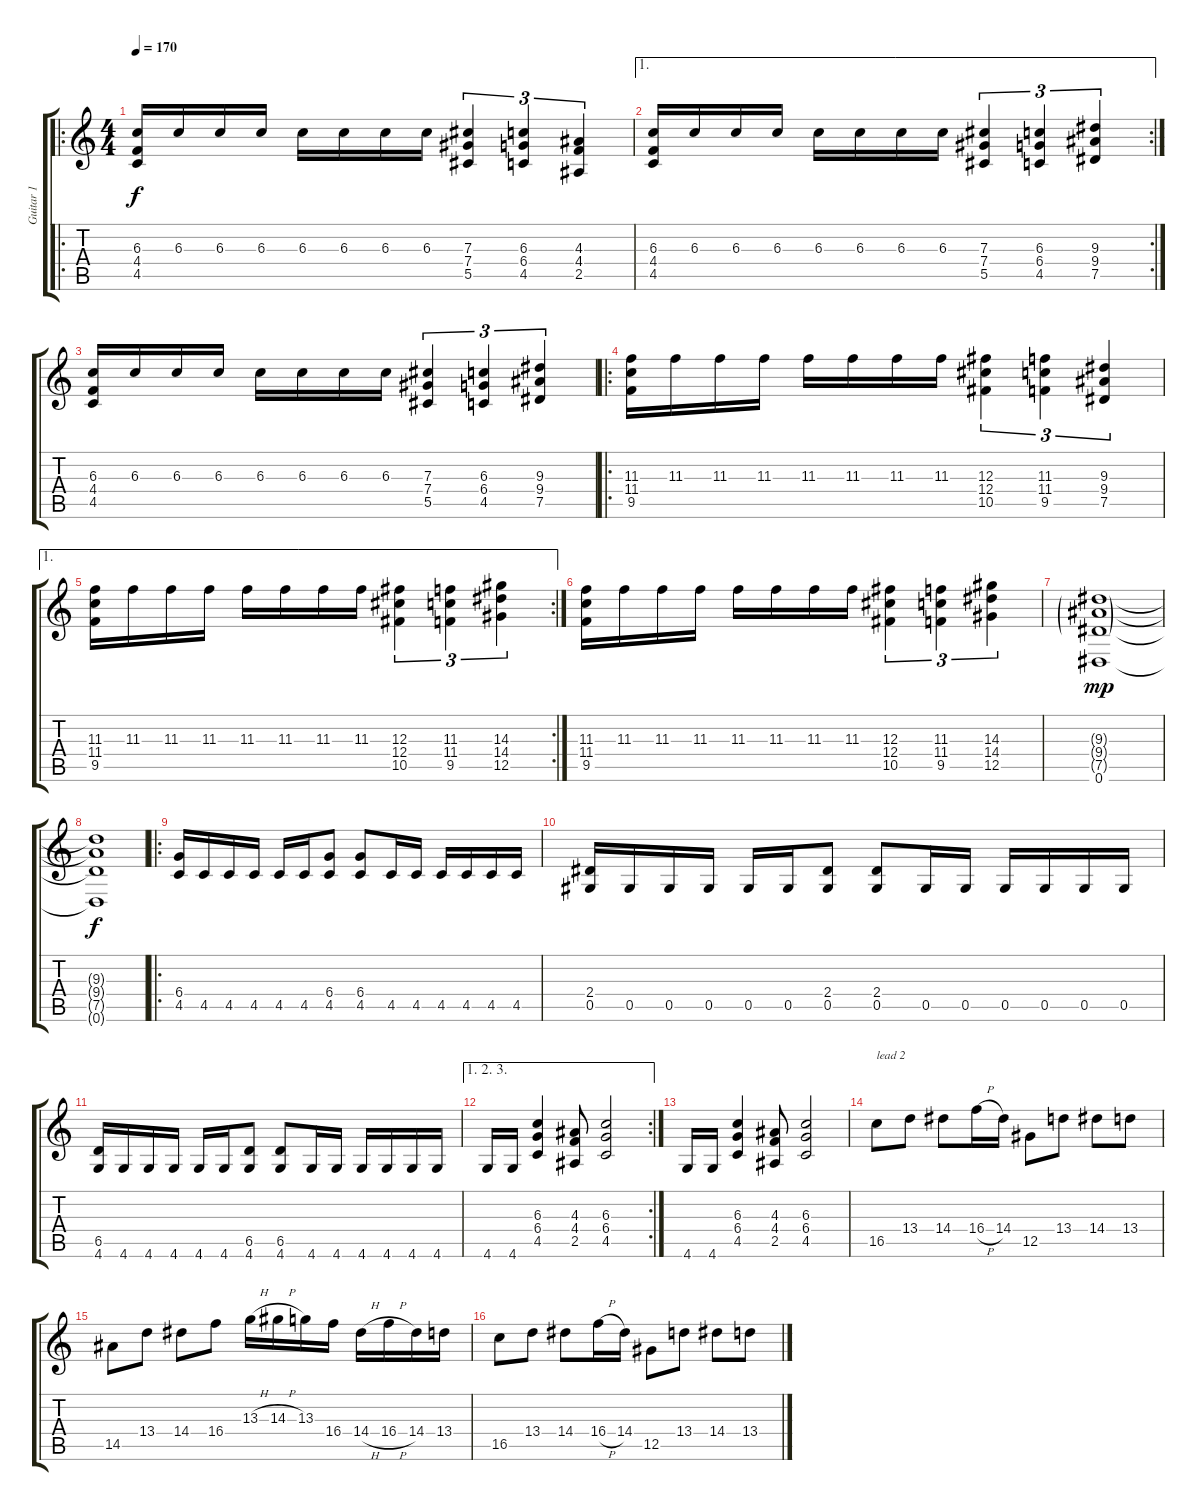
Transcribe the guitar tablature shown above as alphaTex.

\track ("Guitar 1" "Guitar 1") {instrument distortionguitar}
\staff {score tabs}
\tuning (Eb4 Bb3 Gb3 Db3 Ab2 Eb2) {hide}
\ro
\ts (4 4)
\tempo 170
\clef g2
\ks c
(6.3 4.4 4.5).16{dy f} 6.3.16 6.3.16 6.3.16 6.3.16 6.3.16 6.3.16 6.3.16 (7.3 7.4 5.5).4{tu (3 2)} (6.3 6.4 4.5).4{tu (3 2)} (4.3 4.4 2.5).4{tu (3 2)} |
\ae 1
\rc 2
(6.3 4.4 4.5).16 6.3.16 6.3.16 6.3.16 6.3.16 6.3.16 6.3.16 6.3.16 (7.3 7.4 5.5).4{tu (3 2)} (6.3 6.4 4.5).4{tu (3 2)} (9.3 9.4 7.5).4{tu (3 2)} |
(6.3 4.4 4.5).16 6.3.16 6.3.16 6.3.16 6.3.16 6.3.16 6.3.16 6.3.16 (7.3 7.4 5.5).4{tu (3 2)} (6.3 6.4 4.5).4{tu (3 2)} (9.3 9.4 7.5).4{tu (3 2)} |
\ro
(11.3 11.4 9.5).16 11.3.16 11.3.16 11.3.16 11.3.16 11.3.16 11.3.16 11.3.16 (12.3 12.4 10.5).4{tu (3 2)} (11.3 11.4 9.5).4{tu (3 2)} (9.3 9.4 7.5).4{tu (3 2)} |
\ae 1
\rc 2
(11.3 11.4 9.5).16 11.3.16 11.3.16 11.3.16 11.3.16 11.3.16 11.3.16 11.3.16 (12.3 12.4 10.5).4{tu (3 2)} (11.3 11.4 9.5).4{tu (3 2)} (14.3 14.4 12.5).4{tu (3 2)} |
(11.3 11.4 9.5).16 11.3.16 11.3.16 11.3.16 11.3.16 11.3.16 11.3.16 11.3.16 (12.3 12.4 10.5).4{tu (3 2)} (11.3 11.4 9.5).4{tu (3 2)} (14.3 14.4 12.5).4{tu (3 2)} |
(9.3{g} 9.4{g} 7.5{g} 0.6).1{dy mp} |
(9.3{t} 9.4{t} 7.5{t} 0.6{t}).1{dy f} |
\ro
(6.4 4.5).16 4.5.16 4.5.16 4.5.16 4.5.16 4.5.16 (6.4 4.5).8 (6.4 4.5).8 4.5.16 4.5.16 4.5.16 4.5.16 4.5.16 4.5.16 |
(2.4 0.5).16 0.5.16 0.5.16 0.5.16 0.5.16 0.5.16 (2.4 0.5).8 (2.4 0.5).8 0.5.16 0.5.16 0.5.16 0.5.16 0.5.16 0.5.16 |
(6.5 4.6).16 4.6.16 4.6.16 4.6.16 4.6.16 4.6.16 (6.5 4.6).8 (6.5 4.6).8 4.6.16 4.6.16 4.6.16 4.6.16 4.6.16 4.6.16 |
\ae (1 2 3)
\rc 2
4.6.16 4.6.16 (6.3 6.4 4.5).4 (4.3 4.4 2.5).8 (6.3 6.4 4.5).2 |
4.6.16 4.6.16 (6.3 6.4 4.5).4 (4.3 4.4 2.5).8 (6.3 6.4 4.5).2 |
16.5.8{txt "lead 2"} 13.4.8 14.4.8 16.4{h}.16 14.4.16 12.5.8 13.4.8 14.4.8 13.4.8 |
14.5.8 13.4.8 14.4.8 16.4.8 13.3{h}.16 14.3{h}.16 13.3.16 16.4.16 14.4{h}.16 16.4{h}.16 14.4.16 13.4.16 |
16.5.8 13.4.8 14.4.8 16.4{h}.16 14.4.16 12.5.8 13.4.8 14.4.8 13.4.8
